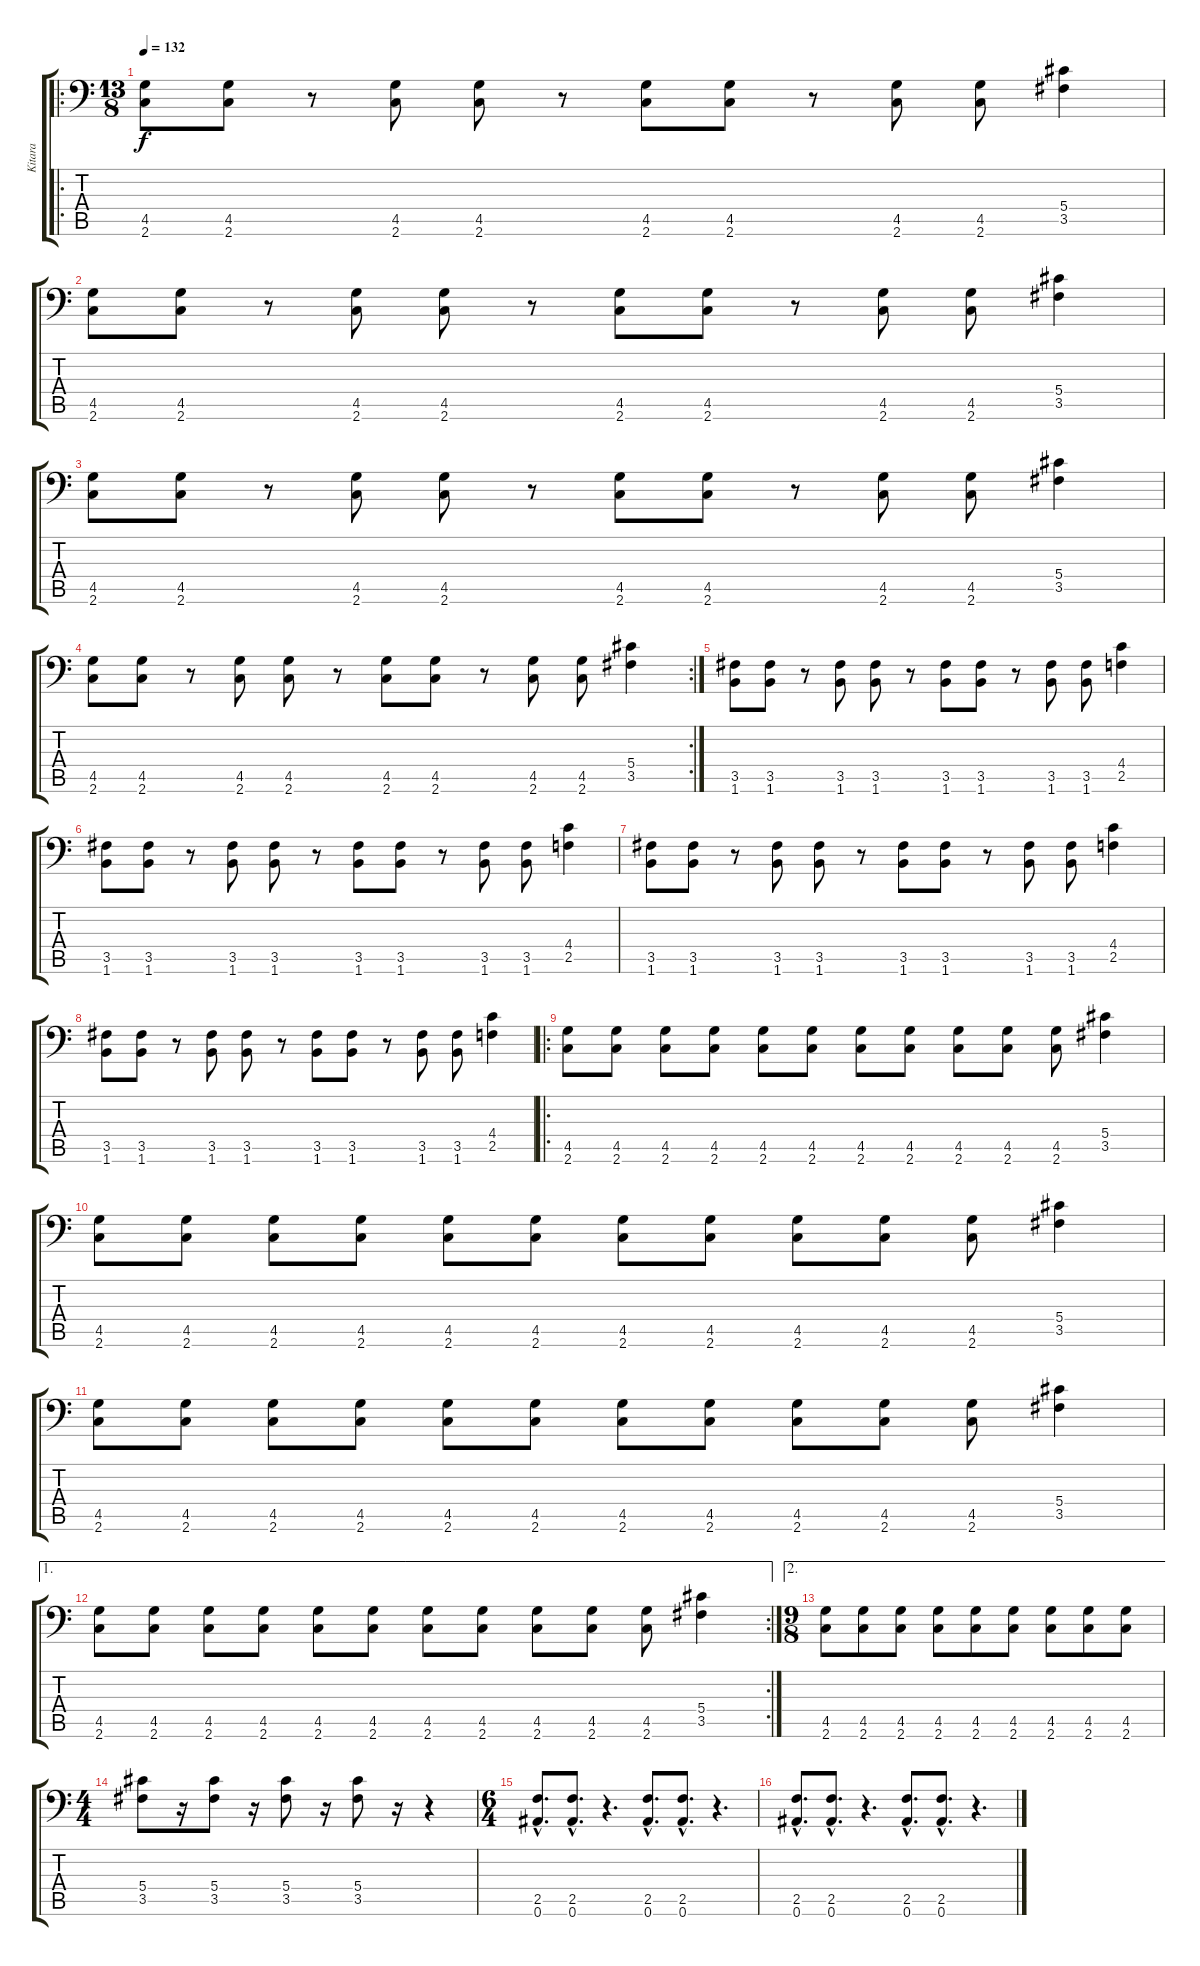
\track ("Kitara" "Kitara") {instrument distortionguitar}
\staff {score tabs}
\tuning (Bb3 F3 Db3 Ab2 Eb2 Bb1) {hide}
\ro
\ts (13 8)
\tempo 132
\clef f4
\ks c
(4.5 2.6).8{dy f} (4.5 2.6).8 r.8 (4.5 2.6).8 (4.5 2.6).8 r.8 (4.5 2.6).8 (4.5 2.6).8 r.8 (4.5 2.6).8 (4.5 2.6).8 (5.4 3.5).4 |
(4.5 2.6).8 (4.5 2.6).8 r.8 (4.5 2.6).8 (4.5 2.6).8 r.8 (4.5 2.6).8 (4.5 2.6).8 r.8 (4.5 2.6).8 (4.5 2.6).8 (5.4 3.5).4 |
(4.5 2.6).8 (4.5 2.6).8 r.8 (4.5 2.6).8 (4.5 2.6).8 r.8 (4.5 2.6).8 (4.5 2.6).8 r.8 (4.5 2.6).8 (4.5 2.6).8 (5.4 3.5).4 |
\rc 2
(4.5 2.6).8 (4.5 2.6).8 r.8 (4.5 2.6).8 (4.5 2.6).8 r.8 (4.5 2.6).8 (4.5 2.6).8 r.8 (4.5 2.6).8 (4.5 2.6).8 (5.4 3.5).4 |
(3.5 1.6).8 (3.5 1.6).8 r.8 (3.5 1.6).8 (3.5 1.6).8 r.8 (3.5 1.6).8 (3.5 1.6).8 r.8 (3.5 1.6).8 (3.5 1.6).8 (4.4 2.5).4 |
(3.5 1.6).8 (3.5 1.6).8 r.8 (3.5 1.6).8 (3.5 1.6).8 r.8 (3.5 1.6).8 (3.5 1.6).8 r.8 (3.5 1.6).8 (3.5 1.6).8 (4.4 2.5).4 |
(3.5 1.6).8 (3.5 1.6).8 r.8 (3.5 1.6).8 (3.5 1.6).8 r.8 (3.5 1.6).8 (3.5 1.6).8 r.8 (3.5 1.6).8 (3.5 1.6).8 (4.4 2.5).4 |
(3.5 1.6).8 (3.5 1.6).8 r.8 (3.5 1.6).8 (3.5 1.6).8 r.8 (3.5 1.6).8 (3.5 1.6).8 r.8 (3.5 1.6).8 (3.5 1.6).8 (4.4 2.5).4 |
\ro
(4.5 2.6).8 (4.5 2.6).8 (4.5 2.6).8 (4.5 2.6).8 (4.5 2.6).8 (4.5 2.6).8 (4.5 2.6).8 (4.5 2.6).8 (4.5 2.6).8 (4.5 2.6).8 (4.5 2.6).8 (5.4 3.5).4 |
(4.5 2.6).8 (4.5 2.6).8 (4.5 2.6).8 (4.5 2.6).8 (4.5 2.6).8 (4.5 2.6).8 (4.5 2.6).8 (4.5 2.6).8 (4.5 2.6).8 (4.5 2.6).8 (4.5 2.6).8 (5.4 3.5).4 |
(4.5 2.6).8 (4.5 2.6).8 (4.5 2.6).8 (4.5 2.6).8 (4.5 2.6).8 (4.5 2.6).8 (4.5 2.6).8 (4.5 2.6).8 (4.5 2.6).8 (4.5 2.6).8 (4.5 2.6).8 (5.4 3.5).4 |
\ae 1
\rc 2
(4.5 2.6).8 (4.5 2.6).8 (4.5 2.6).8 (4.5 2.6).8 (4.5 2.6).8 (4.5 2.6).8 (4.5 2.6).8 (4.5 2.6).8 (4.5 2.6).8 (4.5 2.6).8 (4.5 2.6).8 (5.4 3.5).4 |
\ae 2
\ts (9 8)
(4.5 2.6).8 (4.5 2.6).8 (4.5 2.6).8 (4.5 2.6).8 (4.5 2.6).8 (4.5 2.6).8 (4.5 2.6).8 (4.5 2.6).8 (4.5 2.6).8 |
\ts (4 4)
(5.4 3.5).8 r.16 (5.4 3.5).8 r.16 (5.4 3.5).8 r.16 (5.4 3.5).8 r.16 r.4 |
\ts (6 4)
(2.5{hac} 0.6{hac}).8{d} (2.5{hac} 0.6{hac}).8{d} r.4{d} (2.5{hac} 0.6{hac}).8{d} (2.5{hac} 0.6{hac}).8{d} r.4{d} |
(2.5{hac} 0.6{hac}).8{d} (2.5{hac} 0.6{hac}).8{d} r.4{d} (2.5{hac} 0.6{hac}).8{d} (2.5{hac} 0.6{hac}).8{d} r.4{d}
